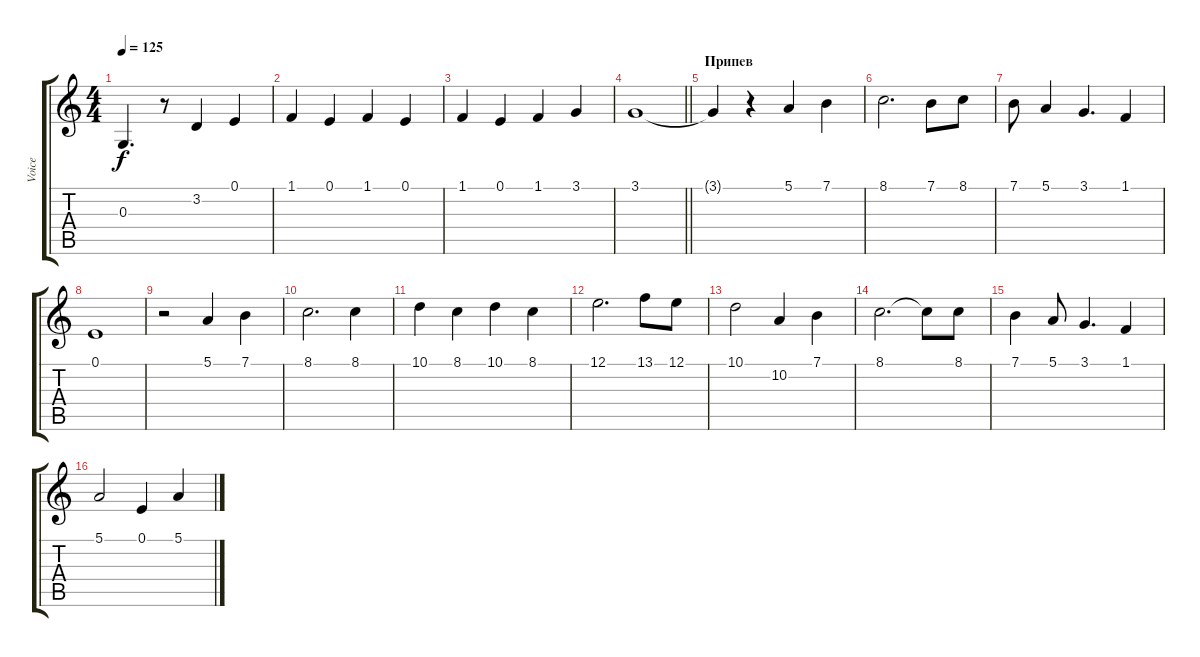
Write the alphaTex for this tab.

\track ("Voice" "Voice") {instrument altosax}
\staff {score tabs}
\tuning (E4 B3 G3 D3 A2 E2) {hide}
\ts (4 4)
\tempo 125
\clef g2
\ks c
0.3.4{d dy f} r.8 3.2.4 0.1.4 |
1.1.4 0.1.4 1.1.4 0.1.4 |
1.1.4 0.1.4 1.1.4 3.1.4 |
\barLineRight lightlight
3.1.1 |
\section ("" "Припев")
3.1{t}.4 r.4 5.1.4 7.1.4 |
8.1.2{d} 7.1.8 8.1.8 |
7.1.8 5.1.4 3.1.4{d} 1.1.4 |
0.1.1 |
r.2 5.1.4 7.1.4 |
8.1.2{d} 8.1.4 |
10.1.4 8.1.4 10.1.4 8.1.4 |
12.1.2{d} 13.1.8 12.1.8 |
10.1.2 10.2.4 7.1.4 |
8.1.2{d} 8.1{t}.8 8.1.8 |
7.1.4 5.1.8 3.1.4{d} 1.1.4 |
5.1.2 0.1.4 5.1.4
